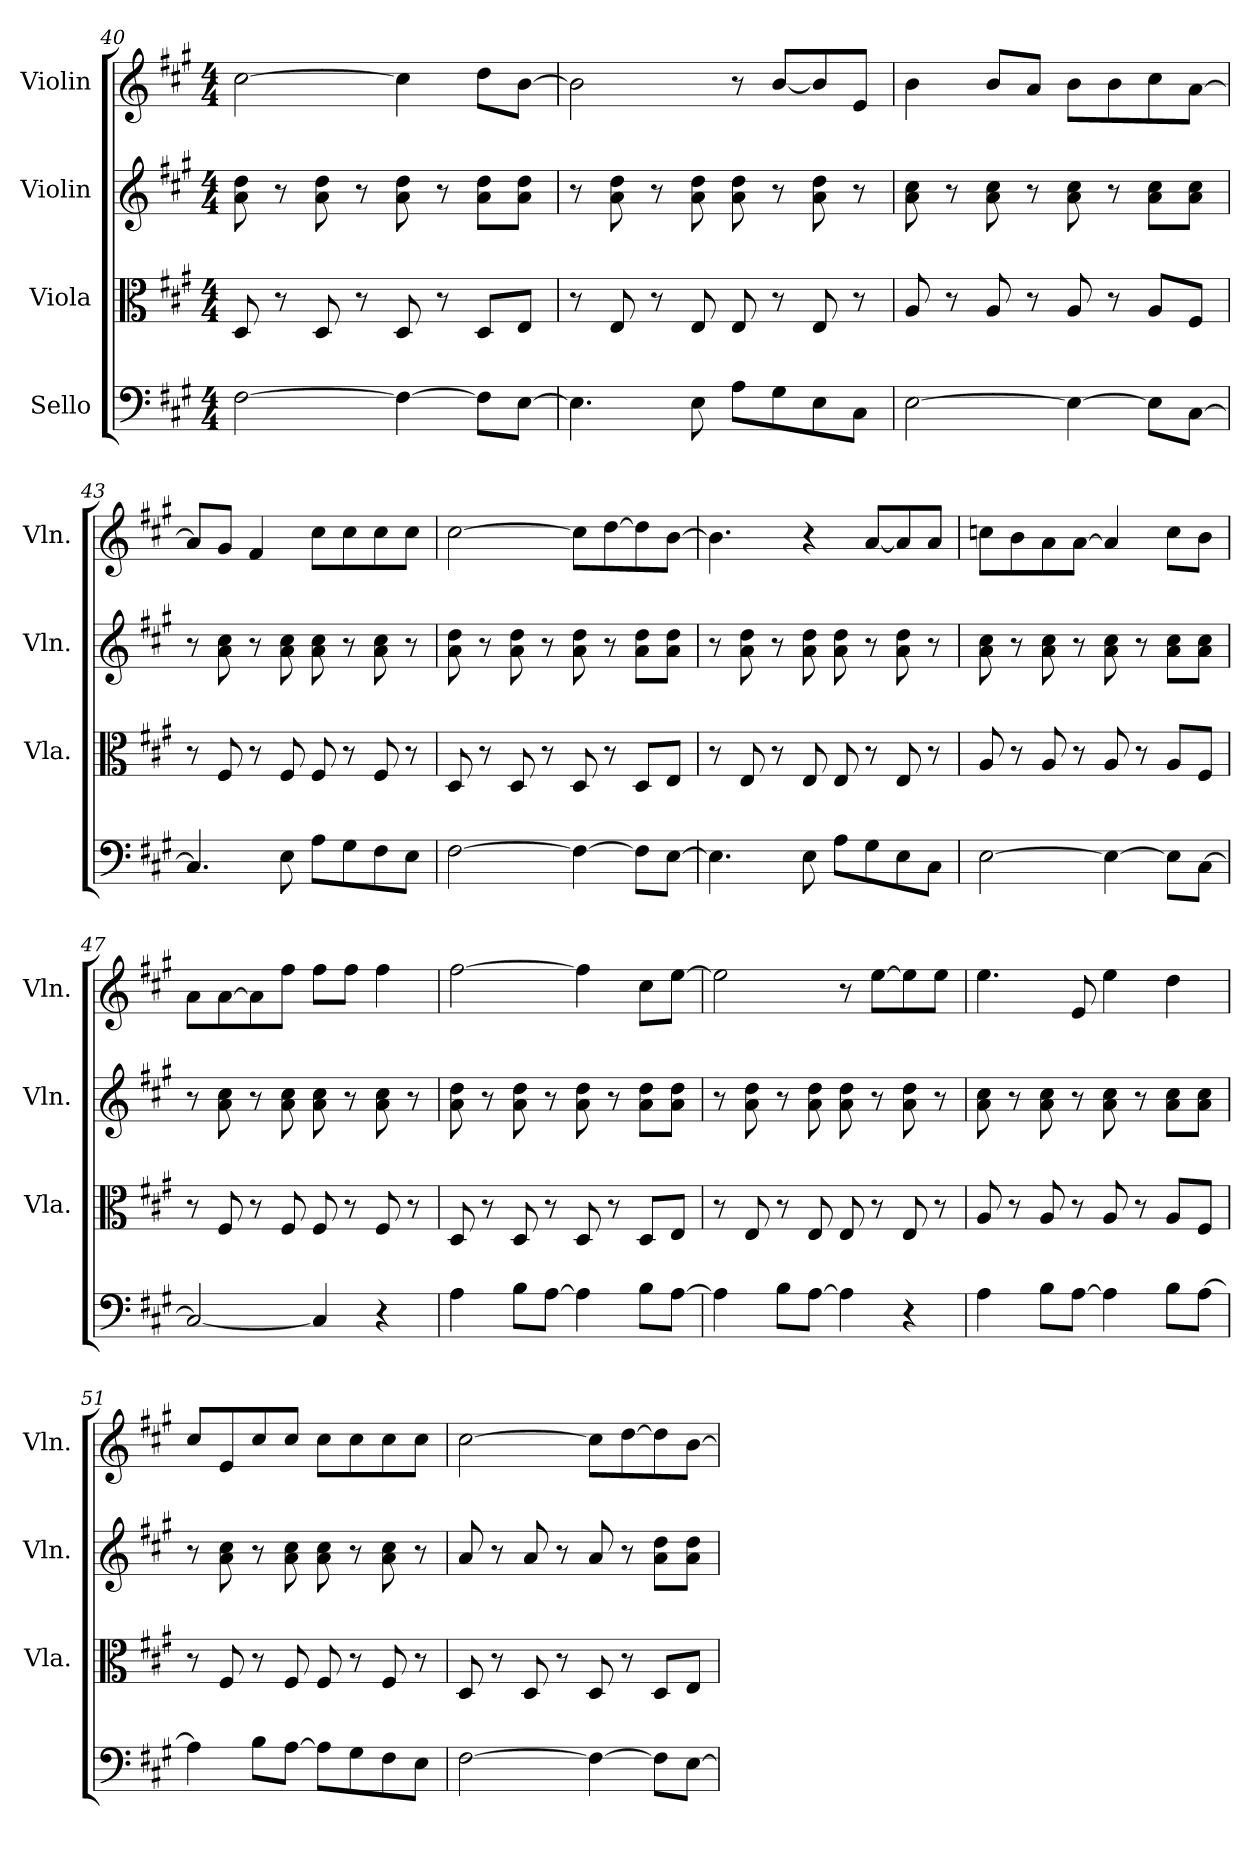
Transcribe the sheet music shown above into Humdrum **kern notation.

**kern	**kern	**kern	**kern
*part4	*part3	*part2	*part1
*staff4	*staff3	*staff2	*staff1
*I"Sello	*I"Viola	*I"Violin	*I"Violin
*	*I'Vla.	*I'Vln.	*I'Vln.
!!LO:PB:g=z
*clefF4	*clefC3	*clefG2	*clefG2
*ITrd-7c-12	*ITrd-7c-12	*	*
*k[f#c#g#]	*k[f#c#g#]	*k[f#c#g#]	*k[f#c#g#]
*M4/4	*M4/4	*M4/4	*M4/4
=40	=40	=40	=40
[2f#\	8d/	8a\ 8dd\	[2cc#\
.	8r	8r	.
.	8d/	8a\ 8dd\	.
.	8r	8r	.
4f#\_	8d/	8a\ 8dd\	4cc#\]
.	8r	8r	.
8f#\L]	8d/L	8a\ 8dd\L	8dd\L
[8e\J	8e/J	8a\ 8dd\J	[8b\J
=41	=41	=41	=41
4.e\]	8r	8r	2b\]
.	8e/	8a\ 8dd\	.
.	8r	8r	.
8e\	8e/	8a\ 8dd\	.
8a\L	8e/	8a\ 8dd\	8r
8g#\	8r	8r	[8b/L
8e\	8e/	8a\ 8dd\	8b/]
8c#\J	8r	8r	8e/J
=42	=42	=42	=42
[2e\	8a/	8a\ 8cc#\	4b\
.	8r	8r	.
.	8a/	8a\ 8cc#\	8b/L
.	8r	8r	8a/J
4e\_	8a/	8a\ 8cc#\	8b\L
.	8r	8r	8b\
8e\L]	8a/L	8a\ 8cc#\L	8cc#\
[8c#\J	8f#/J	8a\ 8cc#\J	[8a\J
=43	=43	=43	=43
4.c#/]	8r	8r	8a/L]
.	8f#/	8a\ 8cc#\	8g#/J
.	8r	8r	4f#/
8e\	8f#/	8a\ 8cc#\	.
8a\L	8f#/	8a\ 8cc#\	8cc#\L
8g#\	8r	8r	8cc#\
8f#\	8f#/	8a\ 8cc#\	8cc#\
8e\J	8r	8r	8cc#\J
!!LO:LB:g=z
=44	=44	=44	=44
[2f#\	8d/	8a\ 8dd\	[2cc#\
.	8r	8r	.
.	8d/	8a\ 8dd\	.
.	8r	8r	.
4f#\_	8d/	8a\ 8dd\	8cc#\L]
.	8r	8r	[8dd\
8f#\L]	8d/L	8a\ 8dd\L	8dd\]
[8e\J	8e/J	8a\ 8dd\J	[8b\J
=45	=45	=45	=45
4.e\]	8r	8r	4.b\]
.	8e/	8a\ 8dd\	.
.	8r	8r	.
8e\	8e/	8a\ 8dd\	4r
8a\L	8e/	8a\ 8dd\	.
8g#\	8r	8r	[8a/L
8e\	8e/	8a\ 8dd\	8a/]
8c#\J	8r	8r	8a/J
=46	=46	=46	=46
[2e\	8a/	8a\ 8cc#\	8ccn\L
.	8r	8r	8b\
.	8a/	8a\ 8cc#\	8a\
.	8r	8r	[8a\J
4e\_	8a/	8a\ 8cc#\	4a/]
.	8r	8r	.
8e\L]	8a/L	8a\ 8cc#\L	8cc\L
[8c#\J	8f#/J	8a\ 8cc#\J	8b\J
=47	=47	=47	=47
2c#/_	8r	8r	8a\L
.	8f#/	8a\ 8cc#\	[8a\
.	8r	8r	8a\]
.	8f#/	8a\ 8cc#\	8ff#\J
4c#/]	8f#/	8a\ 8cc#\	8ff#\L
.	8r	8r	8ff#\J
4r	8f#/	8a\ 8cc#\	4ff#\
.	8r	8r	.
!!LO:LB:g=z
=48	=48	=48	=48
4a\	8d/	8a\ 8dd\	[2ff#\
.	8r	8r	.
8b\L	8d/	8a\ 8dd\	.
[8a\J	8r	8r	.
4a\]	8d/	8a\ 8dd\	4ff#\]
.	8r	8r	.
8b\L	8d/L	8a\ 8dd\L	8cc#\L
[8a\J	8e/J	8a\ 8dd\J	[8ee\J
=49	=49	=49	=49
4a\]	8r	8r	2ee\]
.	8e/	8a\ 8dd\	.
8b\L	8r	8r	.
[8a\J	8e/	8a\ 8dd\	.
4a\]	8e/	8a\ 8dd\	8r
.	8r	8r	[8ee\L
4r	8e/	8a\ 8dd\	8ee\]
.	8r	8r	8ee\J
=50	=50	=50	=50
4a\	8a/	8a\ 8cc#\	4.ee\
.	8r	8r	.
8b\L	8a/	8a\ 8cc#\	.
[8a\J	8r	8r	8e/
4a\]	8a/	8a\ 8cc#\	4ee\
.	8r	8r	.
8b\L	8a/L	8a\ 8cc#\L	4dd\
[8a\J	8f#/J	8a\ 8cc#\J	.
=51	=51	=51	=51
4a\]	8r	8r	8cc#/L
.	8f#/	8a\ 8cc#\	8e/
8b\L	8r	8r	8cc#/
[8a\J	8f#/	8a\ 8cc#\	8cc#/J
8a\L]	8f#/	8a\ 8cc#\	8cc#\L
8g#\	8r	8r	8cc#\
8f#\	8f#/	8a\ 8cc#\	8cc#\
8e\J	8r	8r	8cc#\J
!!LO:PB:g=z
=52	=52	=52	=52
[2f#\	8d/	8a/	[2cc#\
.	8r	8r	.
.	8d/	8a/	.
.	8r	8r	.
4f#\_	8d/	8a/	8cc#\L]
.	8r	8r	[8dd\
8f#\L]	8d/L	8a\ 8dd\L	8dd\]
[8e\J	8e/J	8a\ 8dd\J	[8b\J
=	=	=	=
*-	*-	*-	*-
